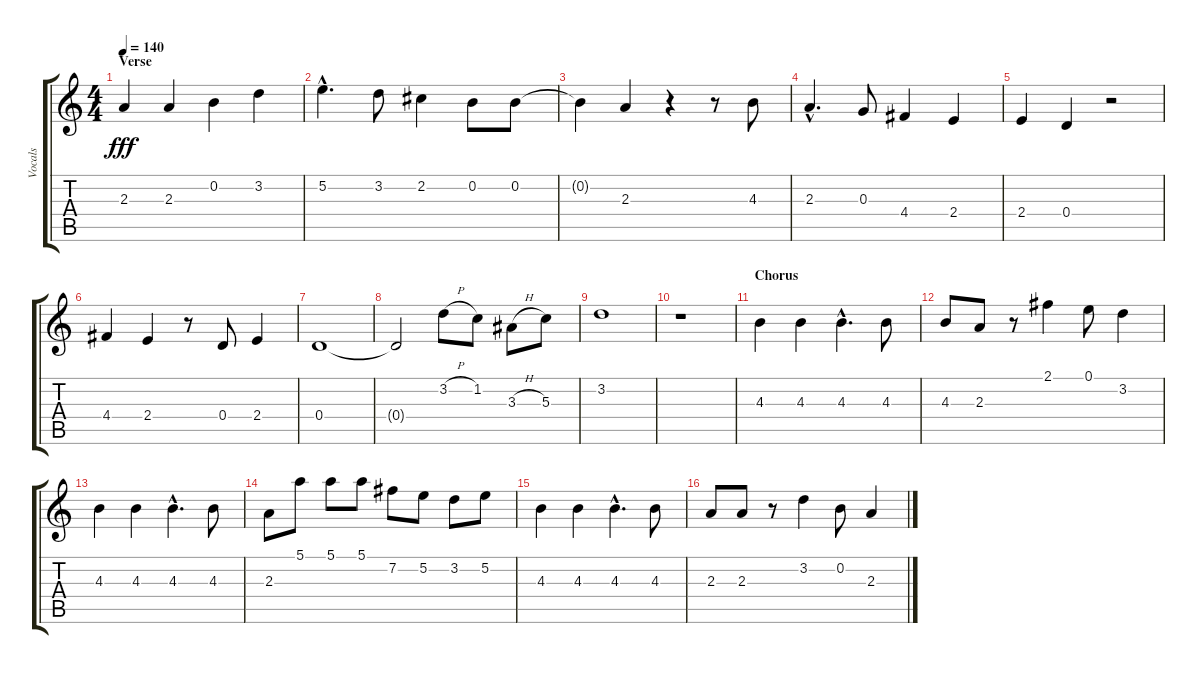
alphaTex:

\track ("Vocals" "Vocals") {instrument acousticguitarnylon}
\staff {score tabs}
\tuning (E4 B3 G3 D3 A2 E2) {hide}
\ts (4 4)
\section ("" "Verse")
\tempo 140
\clef g2
\ks c
2.3.4{txt " " dy fff} 2.3.4 0.2.4{txt " "} 3.2.4 |
5.2{hac}.4{d txt " "} 3.2.8{txt " "} 2.2.4 0.2.8{txt " "} 0.2.8{txt " "} |
0.2{t}.4 2.3.4{txt " "} r.4 r.8 4.3.8{txt " "} |
2.3{hac}.4{d txt " "} 0.3.8{txt " "} 4.4.4{txt " "} 2.4.4{txt " "} |
2.4.4{txt " "} 0.4.4{txt " "} r.2 |
4.4.4{txt " "} 2.4.4{txt " "} r.8 0.4.8{txt " "} 2.4.4{txt " "} |
0.4.1{txt " "} |
0.4{t}.2 3.2{h}.8{txt " "} 1.2.8 3.3{h}.8{txt " "} 5.3.8 |
3.2.1{txt " "} |
r.1 |
\section ("" "Chorus")
4.3.4{txt " "} 4.3.4{txt " "} 4.3{hac}.4{d txt " "} 4.3.8{txt " "} |
4.3.8{txt " "} 2.3.8 r.8 2.1.4{txt " "} 0.1.8 3.2.4 |
4.3.4{txt " "} 4.3.4{txt " "} 4.3{hac}.4{d txt " "} 4.3.8{txt " "} |
2.3.8{txt " "} 5.1.8 5.1.8 5.1.8 7.2.8 5.2.8 3.2.8 5.2.8{txt "  "} |
4.3.4{txt " "} 4.3.4{txt " "} 4.3{hac}.4{d txt " "} 4.3.8{txt " "} |
2.3.8{txt " "} 2.3.8 r.8 3.2.4{txt " "} 0.2.8 2.3.4
